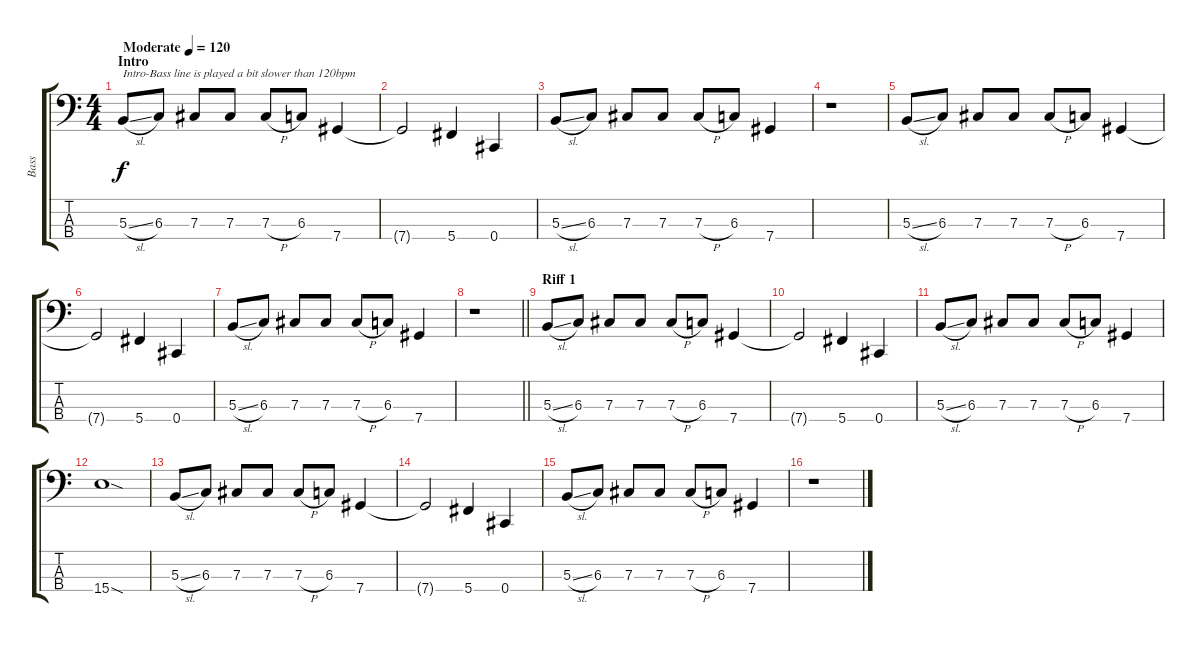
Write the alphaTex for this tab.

\track ("Bass" "Bass") {instrument electricbasspick}
\staff {score tabs}
\tuning (E2 B1 Gb1 Db1) {hide}
\ts (4 4)
\section ("" "Intro")
\tempo (120 "Moderate")
\clef f4
\ks c
5.3{sl}.8{txt "Intro-Bass line is played a bit slower than 120bpm" dy f instrument electricbasspick} 6.3.8 7.3.8 7.3.8 7.3{h}.8 6.3.8 7.4.4 |
7.4{t}.2 5.4.4 0.4.4 |
5.3{sl}.8 6.3.8 7.3.8 7.3.8 7.3{h}.8 6.3.8 7.4.4 |
r.1 |
5.3{sl}.8 6.3.8 7.3.8 7.3.8 7.3{h}.8 6.3.8 7.4.4 |
7.4{t}.2 5.4.4 0.4.4 |
5.3{sl}.8 6.3.8 7.3.8 7.3.8 7.3{h}.8 6.3.8 7.4.4 |
\barLineRight lightlight
r.1 |
\section ("" "Riff 1")
5.3{sl}.8 6.3.8 7.3.8 7.3.8 7.3{h}.8 6.3.8 7.4.4 |
7.4{t}.2 5.4.4 0.4.4 |
5.3{sl}.8 6.3.8 7.3.8 7.3.8 7.3{h}.8 6.3.8 7.4.4 |
15.4{sod}.1 |
5.3{sl}.8 6.3.8 7.3.8 7.3.8 7.3{h}.8 6.3.8 7.4.4 |
7.4{t}.2 5.4.4 0.4.4 |
5.3{sl}.8 6.3.8 7.3.8 7.3.8 7.3{h}.8 6.3.8 7.4.4 |
r.1
